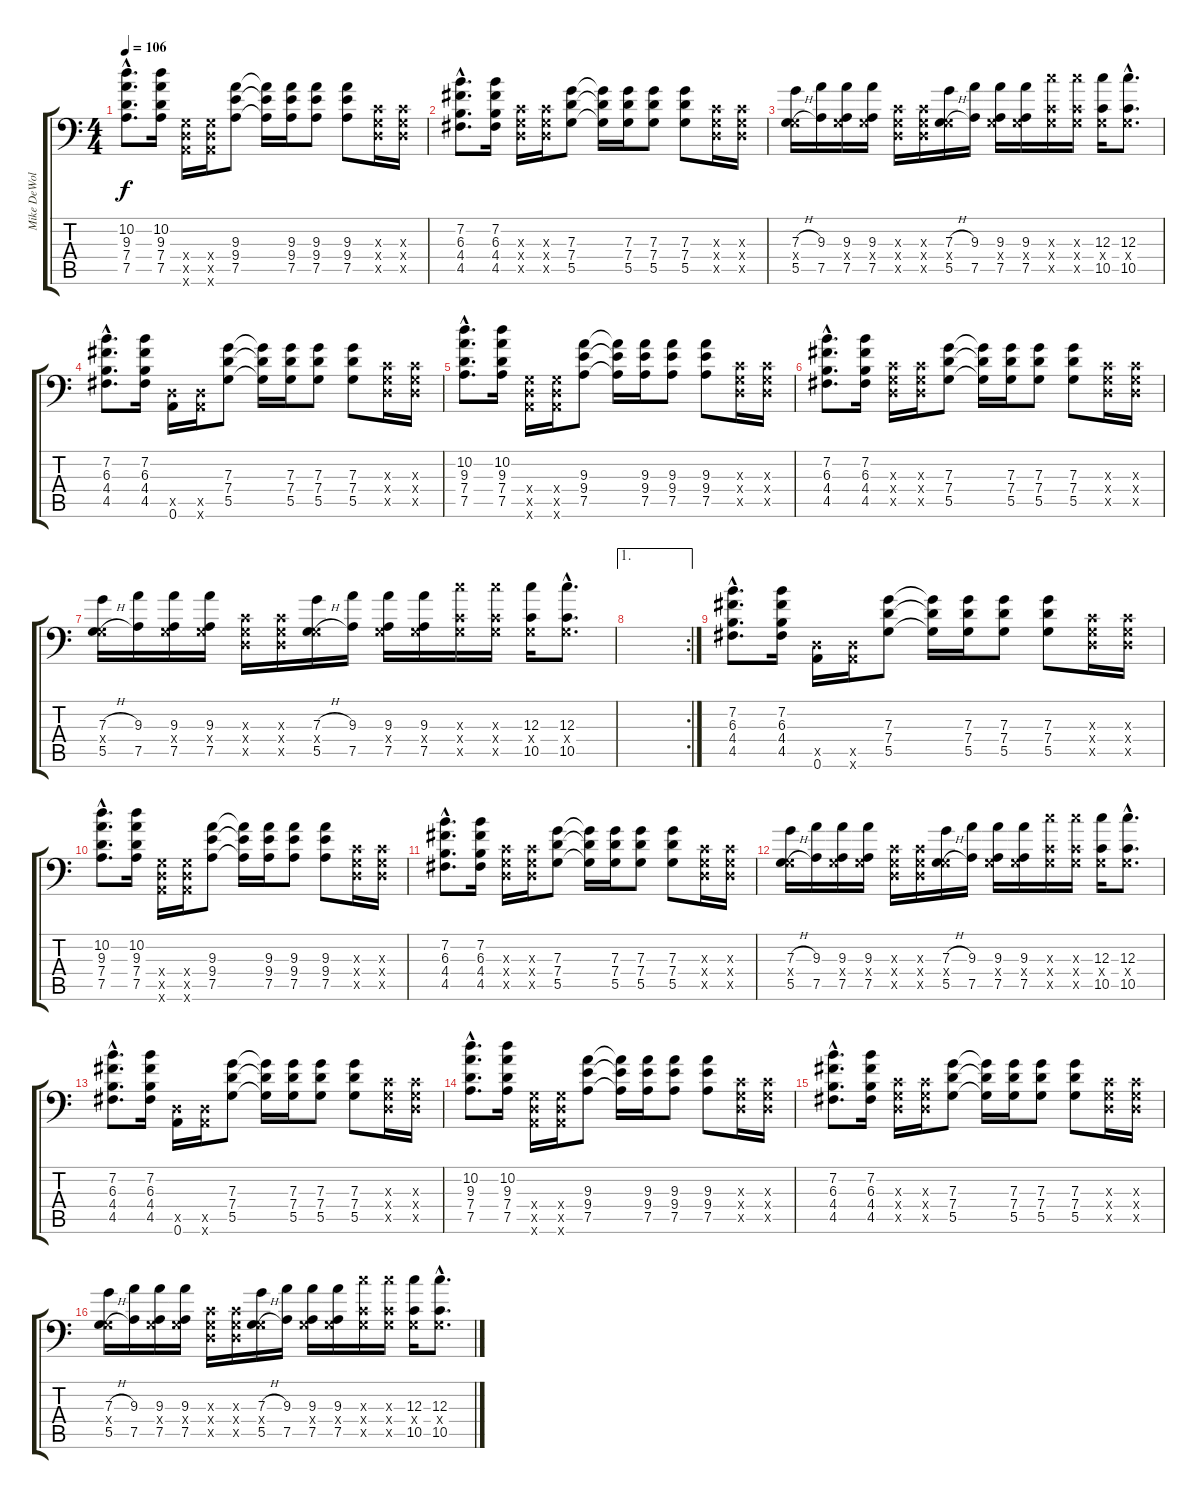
\track ("Mike DeWolf" "Mike DeWol") {instrument acousticguitarnylon}
\staff {score tabs}
\tuning (A3 E3 C3 G2 D2 A1) {hide}
\ts (4 4)
\tempo 106
\clef f4
\ks c
(10.2{hac} 9.3{hac} 7.4{hac} 7.5{hac}).8{d dy f} (10.2 9.3 7.4 7.5).16 (0.4{x} 0.5{x} 0.6{x}).16 (0.4{x} 0.5{x} 0.6{x}).16 (9.3 9.4 7.5).8 (9.3{t} 9.4{t} 7.5{t}).16 (9.3 9.4 7.5).16 (9.3 9.4 7.5).8 (9.3 9.4 7.5).8 (0.3{x} 0.4{x} 0.5{x}).16 (0.3{x} 0.4{x} 0.5{x}).16 |
(7.2{hac} 6.3{hac} 4.4{hac} 4.5{hac}).8{d} (7.2 6.3 4.4 4.5).16 (0.3{x} 0.4{x} 0.5{x}).16 (0.3{x} 0.4{x} 0.5{x}).16 (7.3 7.4 5.5).8 (7.3{t} 7.4{t} 5.5{t}).16 (7.3 7.4 5.5).16 (7.3 7.4 5.5).8 (7.3 7.4 5.5).8 (0.3{x} 0.4{x} 0.5{x}).16 (0.3{x} 0.4{x} 0.5{x}).16 |
(7.3{h} 0.4{x} 5.5{h}).16 (9.3 7.5).16 (9.3 0.4{x} 7.5).16 (9.3 0.4{x} 7.5).16 (0.3{x} 0.4{x} 0.5{x}).16 (0.3{x} 0.4{x} 0.5{x}).16 (7.3{h} 0.4{x} 5.5{h}).16 (9.3 7.5).16 (9.3 0.4{x} 7.5).16 (9.3 0.4{x} 7.5).16 (12.3{x} 0.4{x} 10.5{x}).16 (12.3{x} 0.4{x} 10.5{x}).16 (12.3 0.4{x} 10.5).16 (12.3{hac} 0.4{hac x} 10.5{hac}).8{d} |
(7.2{hac} 6.3{hac} 4.4{hac} 4.5{hac}).8{d} (7.2 6.3 4.4 4.5).16 (0.5{x} 0.6).16 (0.5{x} 0.6{x}).16 (7.3 7.4 5.5).8 (7.3{t} 7.4{t} 5.5{t}).16 (7.3 7.4 5.5).16 (7.3 7.4 5.5).8 (7.3 7.4 5.5).8 (0.3{x} 0.4{x} 0.5{x}).16 (0.3{x} 0.4{x} 0.5{x}).16 |
(10.2{hac} 9.3{hac} 7.4{hac} 7.5{hac}).8{d} (10.2 9.3 7.4 7.5).16 (0.4{x} 0.5{x} 0.6{x}).16 (0.4{x} 0.5{x} 0.6{x}).16 (9.3 9.4 7.5).8 (9.3{t} 9.4{t} 7.5{t}).16 (9.3 9.4 7.5).16 (9.3 9.4 7.5).8 (9.3 9.4 7.5).8 (0.3{x} 0.4{x} 0.5{x}).16 (0.3{x} 0.4{x} 0.5{x}).16 |
(7.2{hac} 6.3{hac} 4.4{hac} 4.5{hac}).8{d} (7.2 6.3 4.4 4.5).16 (0.3{x} 0.4{x} 0.5{x}).16 (0.3{x} 0.4{x} 0.5{x}).16 (7.3 7.4 5.5).8 (7.3{t} 7.4{t} 5.5{t}).16 (7.3 7.4 5.5).16 (7.3 7.4 5.5).8 (7.3 7.4 5.5).8 (0.3{x} 0.4{x} 0.5{x}).16 (0.3{x} 0.4{x} 0.5{x}).16 |
(7.3{h} 0.4{x} 5.5{h}).16 (9.3 7.5).16 (9.3 0.4{x} 7.5).16 (9.3 0.4{x} 7.5).16 (0.3{x} 0.4{x} 0.5{x}).16 (0.3{x} 0.4{x} 0.5{x}).16 (7.3{h} 0.4{x} 5.5{h}).16 (9.3 7.5).16 (9.3 0.4{x} 7.5).16 (9.3 0.4{x} 7.5).16 (12.3{x} 0.4{x} 10.5{x}).16 (12.3{x} 0.4{x} 10.5{x}).16 (12.3 0.4{x} 10.5).16 (12.3{hac} 0.4{hac x} 10.5{hac}).8{d} |
\ae 1
\rc 2
|
(7.2{hac} 6.3{hac} 4.4{hac} 4.5{hac}).8{d} (7.2 6.3 4.4 4.5).16 (0.5{x} 0.6).16 (0.5{x} 0.6{x}).16 (7.3 7.4 5.5).8 (7.3{t} 7.4{t} 5.5{t}).16 (7.3 7.4 5.5).16 (7.3 7.4 5.5).8 (7.3 7.4 5.5).8 (0.3{x} 0.4{x} 0.5{x}).16 (0.3{x} 0.4{x} 0.5{x}).16 |
(10.2{hac} 9.3{hac} 7.4{hac} 7.5{hac}).8{d} (10.2 9.3 7.4 7.5).16 (0.4{x} 0.5{x} 0.6{x}).16 (0.4{x} 0.5{x} 0.6{x}).16 (9.3 9.4 7.5).8 (9.3{t} 9.4{t} 7.5{t}).16 (9.3 9.4 7.5).16 (9.3 9.4 7.5).8 (9.3 9.4 7.5).8 (0.3{x} 0.4{x} 0.5{x}).16 (0.3{x} 0.4{x} 0.5{x}).16 |
(7.2{hac} 6.3{hac} 4.4{hac} 4.5{hac}).8{d} (7.2 6.3 4.4 4.5).16 (0.3{x} 0.4{x} 0.5{x}).16 (0.3{x} 0.4{x} 0.5{x}).16 (7.3 7.4 5.5).8 (7.3{t} 7.4{t} 5.5{t}).16 (7.3 7.4 5.5).16 (7.3 7.4 5.5).8 (7.3 7.4 5.5).8 (0.3{x} 0.4{x} 0.5{x}).16 (0.3{x} 0.4{x} 0.5{x}).16 |
(7.3{h} 0.4{x} 5.5{h}).16 (9.3 7.5).16 (9.3 0.4{x} 7.5).16 (9.3 0.4{x} 7.5).16 (0.3{x} 0.4{x} 0.5{x}).16 (0.3{x} 0.4{x} 0.5{x}).16 (7.3{h} 0.4{x} 5.5{h}).16 (9.3 7.5).16 (9.3 0.4{x} 7.5).16 (9.3 0.4{x} 7.5).16 (12.3{x} 0.4{x} 10.5{x}).16 (12.3{x} 0.4{x} 10.5{x}).16 (12.3 0.4{x} 10.5).16 (12.3{hac} 0.4{hac x} 10.5{hac}).8{d} |
(7.2{hac} 6.3{hac} 4.4{hac} 4.5{hac}).8{d} (7.2 6.3 4.4 4.5).16 (0.5{x} 0.6).16 (0.5{x} 0.6{x}).16 (7.3 7.4 5.5).8 (7.3{t} 7.4{t} 5.5{t}).16 (7.3 7.4 5.5).16 (7.3 7.4 5.5).8 (7.3 7.4 5.5).8 (0.3{x} 0.4{x} 0.5{x}).16 (0.3{x} 0.4{x} 0.5{x}).16 |
(10.2{hac} 9.3{hac} 7.4{hac} 7.5{hac}).8{d} (10.2 9.3 7.4 7.5).16 (0.4{x} 0.5{x} 0.6{x}).16 (0.4{x} 0.5{x} 0.6{x}).16 (9.3 9.4 7.5).8 (9.3{t} 9.4{t} 7.5{t}).16 (9.3 9.4 7.5).16 (9.3 9.4 7.5).8 (9.3 9.4 7.5).8 (0.3{x} 0.4{x} 0.5{x}).16 (0.3{x} 0.4{x} 0.5{x}).16 |
(7.2{hac} 6.3{hac} 4.4{hac} 4.5{hac}).8{d} (7.2 6.3 4.4 4.5).16 (0.3{x} 0.4{x} 0.5{x}).16 (0.3{x} 0.4{x} 0.5{x}).16 (7.3 7.4 5.5).8 (7.3{t} 7.4{t} 5.5{t}).16 (7.3 7.4 5.5).16 (7.3 7.4 5.5).8 (7.3 7.4 5.5).8 (0.3{x} 0.4{x} 0.5{x}).16 (0.3{x} 0.4{x} 0.5{x}).16 |
(7.3{h} 0.4{x} 5.5{h}).16 (9.3 7.5).16 (9.3 0.4{x} 7.5).16 (9.3 0.4{x} 7.5).16 (0.3{x} 0.4{x} 0.5{x}).16 (0.3{x} 0.4{x} 0.5{x}).16 (7.3{h} 0.4{x} 5.5{h}).16 (9.3 7.5).16 (9.3 0.4{x} 7.5).16 (9.3 0.4{x} 7.5).16 (12.3{x} 0.4{x} 10.5{x}).16 (12.3{x} 0.4{x} 10.5{x}).16 (12.3 0.4{x} 10.5).16 (12.3{hac} 0.4{hac x} 10.5{hac}).8{d}
